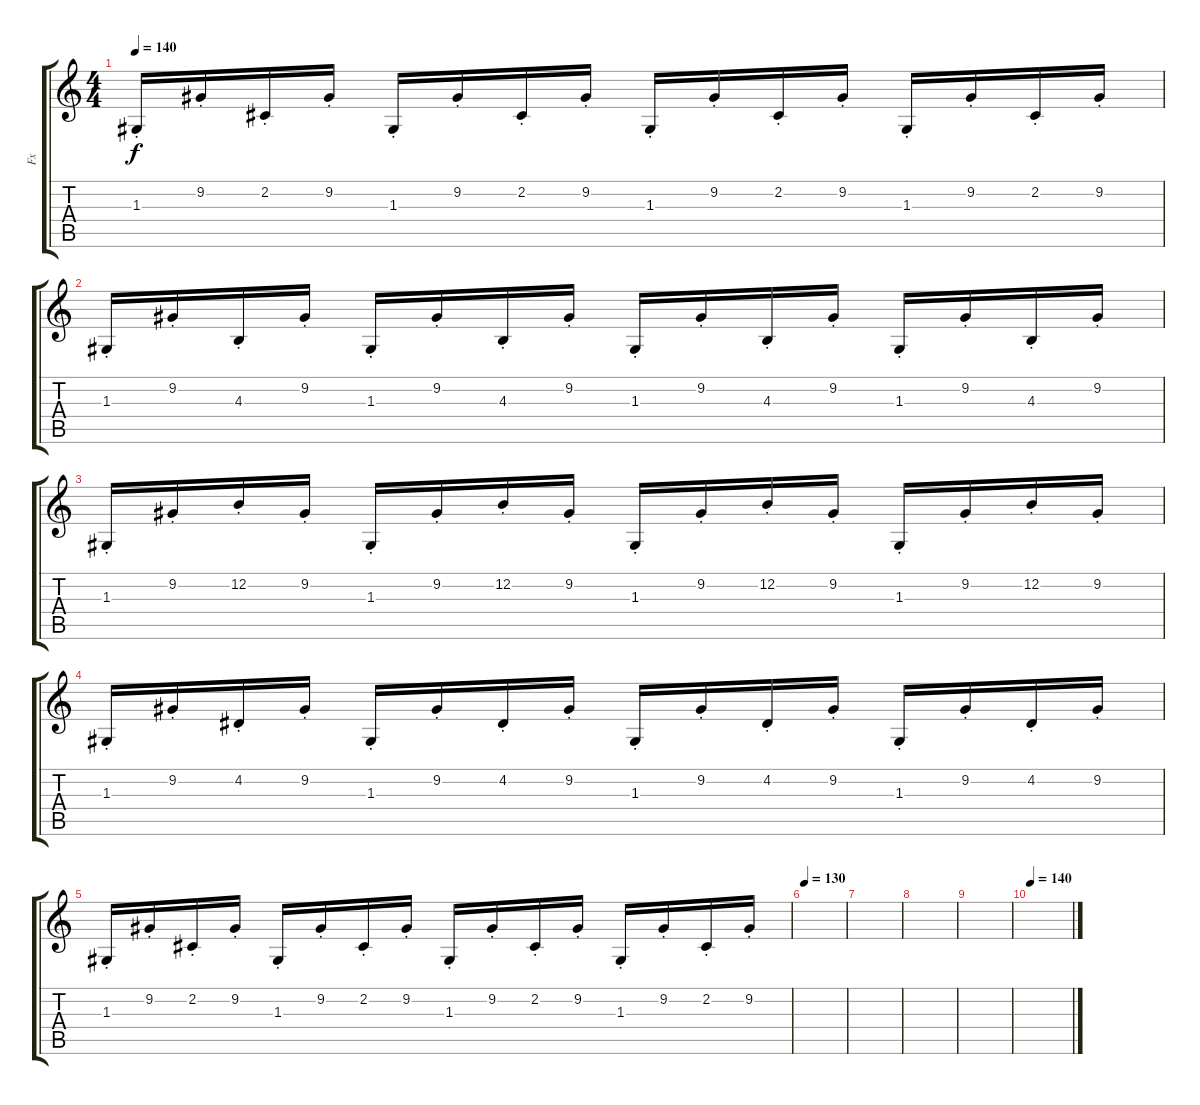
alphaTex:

\track ("Fx" "Fx") {instrument lead1square}
\staff {score tabs}
\tuning (E4 B3 G3 D3 A2 E2) {hide}
\ts (4 4)
\tempo 140
\clef g2
\ks c
1.3{st}.16{dy f} 9.2{st}.16 2.2{st}.16 9.2{st}.16 1.3{st}.16 9.2{st}.16 2.2{st}.16 9.2{st}.16 1.3{st}.16 9.2{st}.16 2.2{st}.16 9.2{st}.16 1.3{st}.16 9.2{st}.16 2.2{st}.16 9.2{st}.16 |
1.3{st}.16 9.2{st}.16 4.3{st}.16 9.2{st}.16 1.3{st}.16 9.2{st}.16 4.3{st}.16 9.2{st}.16 1.3{st}.16 9.2{st}.16 4.3{st}.16 9.2{st}.16 1.3{st}.16 9.2{st}.16 4.3{st}.16 9.2{st}.16 |
1.3{st}.16 9.2{st}.16 12.2{st}.16 9.2{st}.16 1.3{st}.16 9.2{st}.16 12.2{st}.16 9.2{st}.16 1.3{st}.16 9.2{st}.16 12.2{st}.16 9.2{st}.16 1.3{st}.16 9.2{st}.16 12.2{st}.16 9.2{st}.16 |
1.3{st}.16 9.2{st}.16 4.2{st}.16 9.2{st}.16 1.3{st}.16 9.2{st}.16 4.2{st}.16 9.2{st}.16 1.3{st}.16 9.2{st}.16 4.2{st}.16 9.2{st}.16 1.3{st}.16 9.2{st}.16 4.2{st}.16 9.2{st}.16 |
1.3{st}.16 9.2{st}.16 2.2{st}.16 9.2{st}.16 1.3{st}.16 9.2{st}.16 2.2{st}.16 9.2{st}.16 1.3{st}.16 9.2{st}.16 2.2{st}.16 9.2{st}.16 1.3{st}.16 9.2{st}.16 2.2{st}.16 9.2{st}.16 |
\tempo 130
|
|
|
|
\tempo 140
